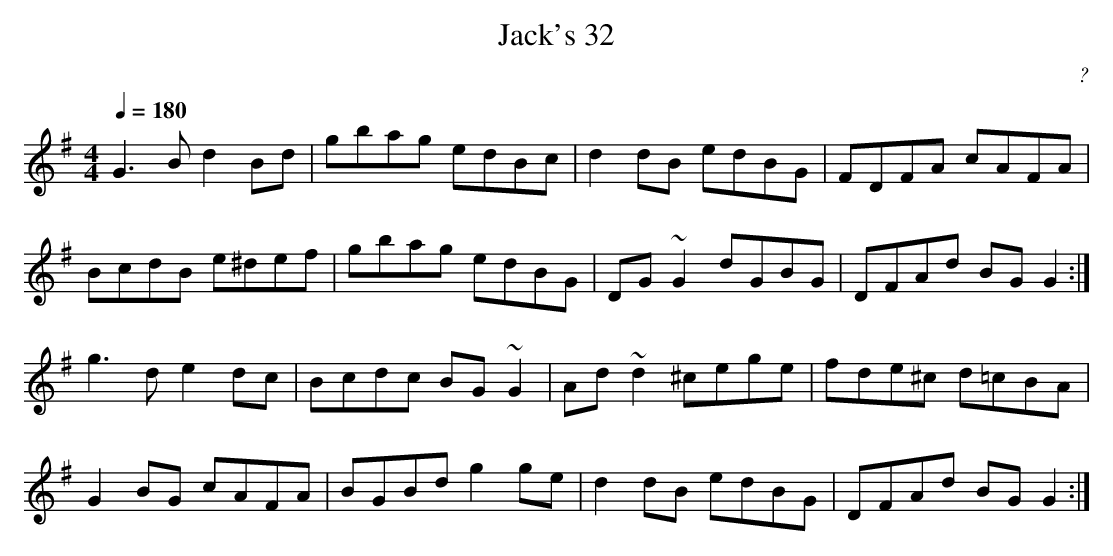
X:1
T: Jack's 32
C: ?
L: 1/8
M: 4/4
Q: 1/4=180
K: G
G3B d2 Bd|gbag edBc|d2 dB edBG|FDFA cAFA|
BcdB e^def|gbag edBG|DG ~G2 dGBG|DFAd BGG2 :|
g3d e2dc|Bcdc BG ~G2|Ad ~d2 ^cege|fde^c d=cBA|
G2BG cAFA|BGBd g2 ge|d2 dB edBG|DFAd BGG2 :|
